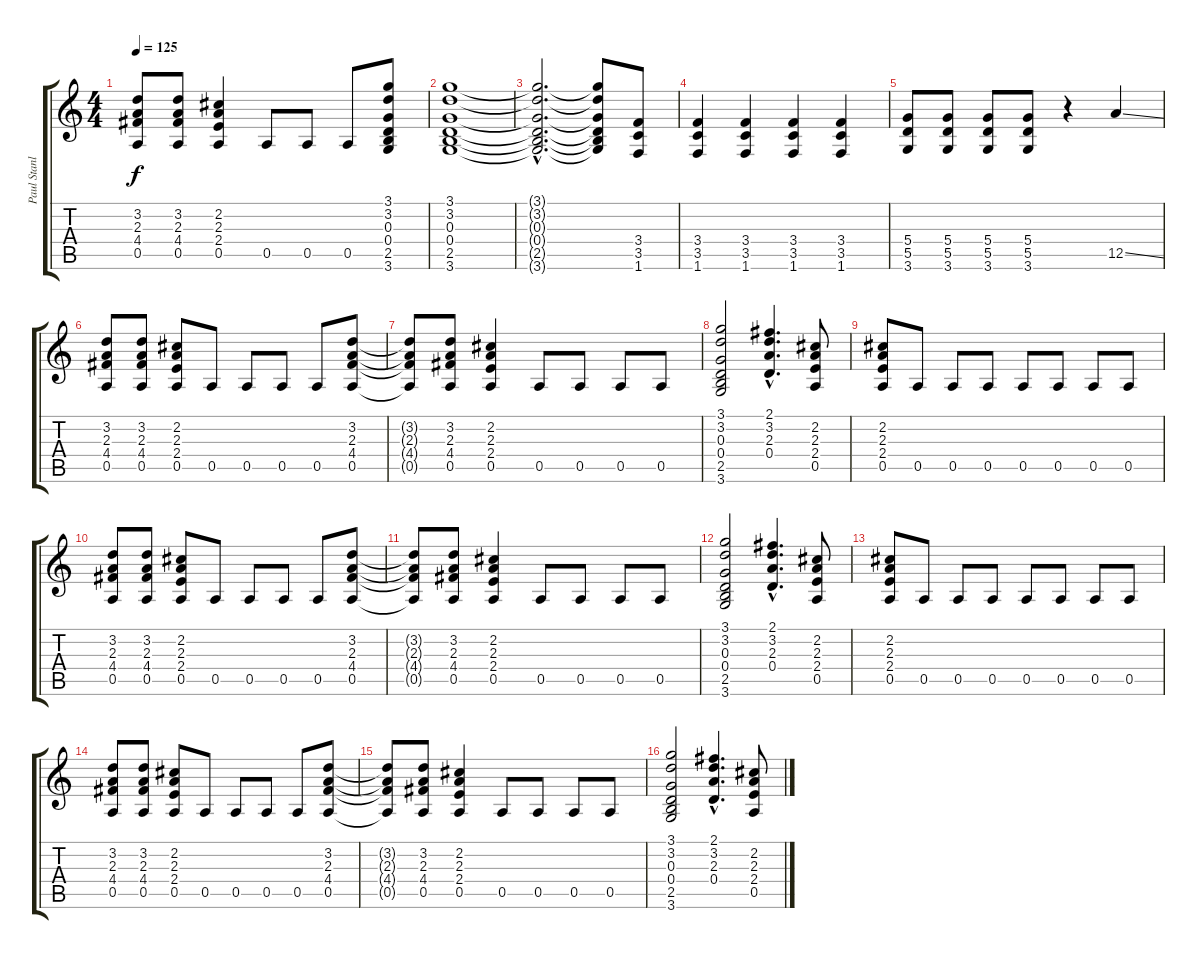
\track ("Paul Stanley" "Paul Stanl") {instrument overdrivenguitar}
\staff {score tabs}
\tuning (E4 B3 G3 D3 A2 E2) {hide}
\ts (4 4)
\tempo 125
\clef g2
\ks c
(3.2{t} 2.3{t} 4.4{t} 0.5{t}).8{dy f} (3.2 2.3 4.4 0.5).8 (2.2 2.3 2.4 0.5).4 0.5.8 0.5.8 0.5.8 (3.1 3.2 0.3 0.4 2.5 3.6).8 |
(3.1 3.2 0.3 0.4 2.5 3.6).1 |
(3.1{hac t} 3.2{hac t} 0.3{hac t} 0.4{hac t} 2.5{hac t} 3.6{hac t}).2{d} (3.1{t} 3.2{t} 0.3{t} 0.4{t} 2.5{t} 3.6{t}).8 (3.4 3.5 1.6).8 |
(3.4 3.5 1.6).4 (3.4 3.5 1.6).4 (3.4 3.5 1.6).4 (3.4 3.5 1.6).4 |
(5.4 5.5 3.6).8 (5.4 5.5 3.6).8 (5.4 5.5 3.6).8 (5.4 5.5 3.6).8 r.4 12.5{ss}.4 |
(3.2 2.3 4.4 0.5).8 (3.2 2.3 4.4 0.5).8 (2.2 2.3 2.4 0.5).8 0.5.8 0.5.8 0.5.8 0.5.8 (3.2 2.3 4.4 0.5).8 |
(3.2{t} 2.3{t} 4.4{t} 0.5{t}).8 (3.2 2.3 4.4 0.5).8 (2.2 2.3 2.4 0.5).4 0.5.8 0.5.8 0.5.8 0.5.8 |
(3.1 3.2 0.3 0.4 2.5 3.6).2 (2.1{hac} 3.2{hac} 2.3{hac} 0.4{hac}).4{d} (2.2 2.3 2.4 0.5).8 |
(2.2 2.3 2.4 0.5).8 0.5.8 0.5.8 0.5.8 0.5.8 0.5.8 0.5.8 0.5.8 |
(3.2 2.3 4.4 0.5).8 (3.2 2.3 4.4 0.5).8 (2.2 2.3 2.4 0.5).8 0.5.8 0.5.8 0.5.8 0.5.8 (3.2 2.3 4.4 0.5).8 |
(3.2{t} 2.3{t} 4.4{t} 0.5{t}).8 (3.2 2.3 4.4 0.5).8 (2.2 2.3 2.4 0.5).4 0.5.8 0.5.8 0.5.8 0.5.8 |
(3.1 3.2 0.3 0.4 2.5 3.6).2 (2.1{hac} 3.2{hac} 2.3{hac} 0.4{hac}).4{d} (2.2 2.3 2.4 0.5).8 |
(2.2 2.3 2.4 0.5).8 0.5.8 0.5.8 0.5.8 0.5.8 0.5.8 0.5.8 0.5.8 |
(3.2 2.3 4.4 0.5).8 (3.2 2.3 4.4 0.5).8 (2.2 2.3 2.4 0.5).8 0.5.8 0.5.8 0.5.8 0.5.8 (3.2 2.3 4.4 0.5).8 |
(3.2{t} 2.3{t} 4.4{t} 0.5{t}).8 (3.2 2.3 4.4 0.5).8 (2.2 2.3 2.4 0.5).4 0.5.8 0.5.8 0.5.8 0.5.8 |
(3.1 3.2 0.3 0.4 2.5 3.6).2 (2.1{hac} 3.2{hac} 2.3{hac} 0.4{hac}).4{d} (2.2 2.3 2.4 0.5).8
